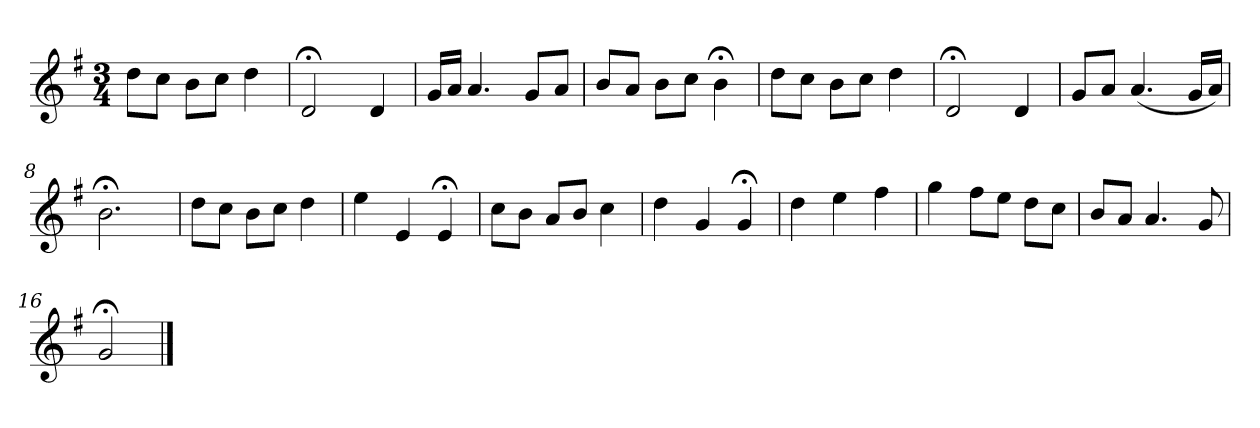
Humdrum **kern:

**kern
*part1
*staff1
*k[f#]
*G:
*M3/4
*MM120
=1
8ddL
8ccJ
8bL
8ccJ
4dd
=2
2d;<
4d
=3
16gLL
16aJJ
4.a
8gL
8aJ
=4
8bL
8aJ
8bL
8ccJ
4b;<
=5
8ddL
8ccJ
8bL
8ccJ
4dd
=6
2d;<
4d
=7
8gL
8aJ
(4.a
16gLL
16aJJ)
=8
2.b;<
=9
8ddL
8ccJ
8bL
8ccJ
4dd
=10
4ee
4e
4e;<
=11
8ccL
8bJ
8aL
8bJ
4cc
=12
4dd
4g
4g;<
=13
4dd
4ee
4ff#
=14
4gg
8ff#L
8eeJ
8ddL
8ccJ
=15
8bL
8aJ
4.a
8g
=16
2g;<
==
*-
